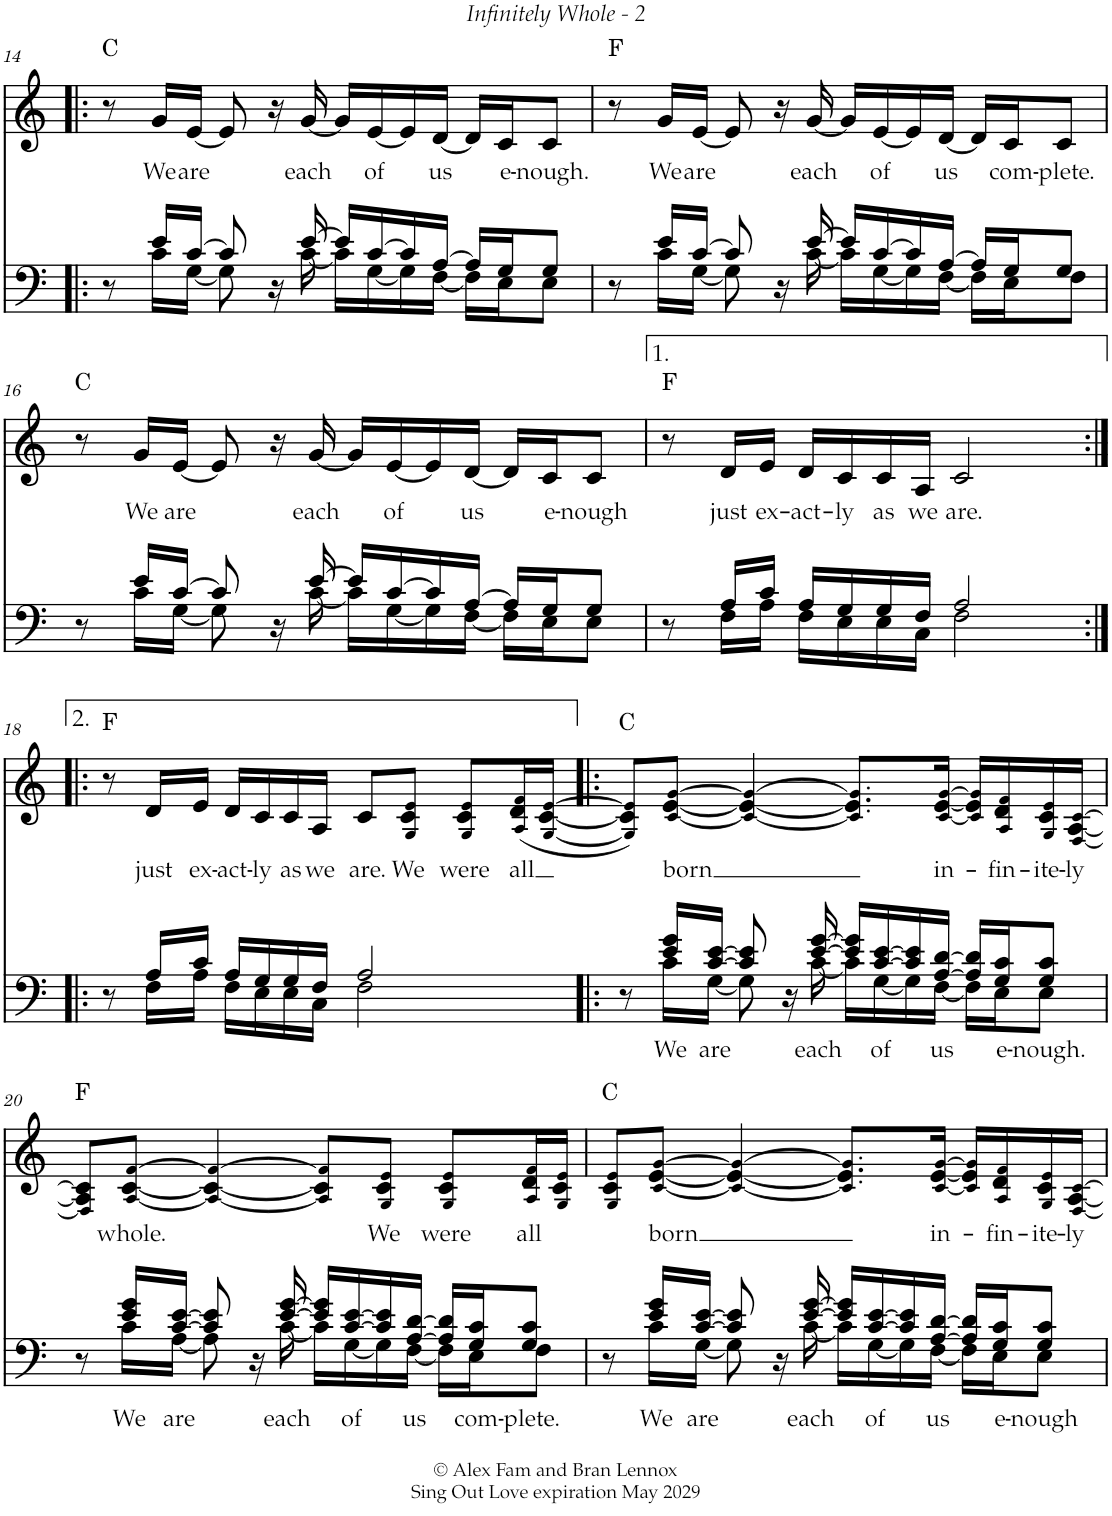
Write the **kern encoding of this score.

**kern	**text	**kern	**text	**harte
*part2	*part2	*part1	*part1	*part1
*staff2	*staff2	*staff1	*staff1	*
*I"Violoncello	*	*I"Oboe	*	*
*I'Vc	*	*I'Ob	*	*
!!LO:PB:g=z
*clefF4	*	*clefG2	*	*
*k[]	*	*k[]	*	*
*M4/4	*	*M4/4	*	*
=14!|:	=14!|:	=14!|:	=14!|:	=14!|:
*^	*	*	*	*
8r	8ryy	.	8r	.	C:maj
!	!	!	!	!LO:LY:b	!
16e/LL	16c\LL	.	16g/LL	We	.
!	!	!	!	!LO:LY:b	!
[16c/JJ	[16G\JJ	.	[16e/JJ	are	.
8c/]	8G\]	.	8e/]	.	.
16r	16ryy	.	16r	.	.
!	!	!	!	!LO:LY:b	!
[16e/	[16c\	.	[16g/	each	.
16e/LL]	16c\LL]	.	16g/LL]	.	.
!	!	!	!	!LO:LY:b	!
[16c/	[16G\	.	[16e/	of	.
16c/]	16G\]	.	16e/]	.	.
!	!	!	!	!LO:LY:b	!
[16A/JJ	[16F\JJ	.	[16d/JJ	us	.
16A/LL]	16F\LL]	.	16d/LL]	.	.
!	!	!	!	!LO:LY:b	!
16G/J	16E\J	.	16c/J	e-	.
!	!	!	!	!LO:LY:b	!
8G/J	8E\J	.	8c/J	-nough.	.
=15	=15	=15	=15	=15	=15
8r	8ryy	.	8r	.	F:maj
!	!	!	!	!LO:LY:b	!
16e/LL	16c\LL	.	16g/LL	We	.
!	!	!	!	!LO:LY:b	!
[16c/JJ	[16G\JJ	.	[16e/JJ	are	.
8c/]	8G\]	.	8e/]	.	.
16r	16ryy	.	16r	.	.
!	!	!	!	!LO:LY:b	!
[16e/	[16c\	.	[16g/	each	.
16e/LL]	16c\LL]	.	16g/LL]	.	.
!	!	!	!	!LO:LY:b	!
[16c/	[16G\	.	[16e/	of	.
16c/]	16G\]	.	16e/]	.	.
!	!	!	!	!LO:LY:b	!
[16A/JJ	[16F\JJ	.	[16d/JJ	us	.
16A/LL]	16F\LL]	.	16d/LL]	.	.
!	!	!	!	!LO:LY:b	!
16G/J	16E\J	.	16c/J	com-	.
!	!	!	!	!LO:LY:b	!
8G/J	8F\J	.	8c/J	-plete.	.
!!LO:LB:g=z
=16	=16	=16	=16	=16	=16
8r	8ryy	.	8r	.	C:maj
!	!	!	!	!LO:LY:b	!
16e/LL	16c\LL	.	16g/LL	We	.
!	!	!	!	!LO:LY:b	!
[16c/JJ	[16G\JJ	.	[16e/JJ	are	.
8c/]	8G\]	.	8e/]	.	.
16r	16ryy	.	16r	.	.
!	!	!	!	!LO:LY:b	!
[16e/	[16c\	.	[16g/	each	.
16e/LL]	16c\LL]	.	16g/LL]	.	.
!	!	!	!	!LO:LY:b	!
[16c/	[16G\	.	[16e/	of	.
16c/]	16G\]	.	16e/]	.	.
!	!	!	!	!LO:LY:b	!
[16A/JJ	[16F\JJ	.	[16d/JJ	us	.
16A/LL]	16F\LL]	.	16d/LL]	.	.
!	!	!	!	!LO:LY:b	!
16G/J	16E\J	.	16c/J	e-	.
!	!	!	!	!LO:LY:b	!
8G/J	8E\J	.	8c/J	-nough	.
=17	=17	=17	=17	=17	=17
8r	8ryy	.	8r	.	F:maj
!	!	!	!	!LO:LY:b	!
16A/LL	16F\LL	.	16d/LL	just	.
!	!	!	!	!LO:LY:b	!
16c/JJ	16A\JJ	.	16e/JJ	ex-	.
!	!	!	!	!LO:LY:b	!
16A/LL	16F\LL	.	16d/LL	-act-	.
!	!	!	!	!LO:LY:b	!
16G/	16E\	.	16c/	-ly	.
!	!	!	!	!LO:LY:b	!
16G/	16E\	.	16c/	as	.
!	!	!	!	!LO:LY:b	!
16F/JJ	16C\JJ	.	16A/JJ	we	.
!	!	!	!	!LO:LY:b	!
2A/	2F\	.	2c/	are.	.
!!LO:LB:g=z
=18:|!|:	=18:|!|:	=18:|!|:	=18:|!|:	=18:|!|:	=18:|!|:
8r	8ryy	.	8r	.	F:maj
!	!	!	!	!LO:LY:b	!
16A/LL	16F\LL	.	16d/LL	just	.
!	!	!	!	!LO:LY:b	!
16c/JJ	16A\JJ	.	16e/JJ	ex-	.
!	!	!	!	!LO:LY:b	!
16A/LL	16F\LL	.	16d/LL	-act-	.
!	!	!	!	!LO:LY:b	!
16G/	16E\	.	16c/	-ly	.
!	!	!	!	!LO:LY:b	!
16G/	16E\	.	16c/	as	.
!	!	!	!	!LO:LY:b	!
16F/JJ	16C\JJ	.	16A/JJ	we	.
!	!	!	!	!LO:LY:b	!
2A/	2F\	.	8c/L	are.	.
!	!	!	!	!LO:LY:b	!
.	.	.	8G!/ 8c/ 8e!/J	We	.
!	!	!	!	!LO:LY:b	!
.	.	.	8G!/ 8c/ 8e!/L	were	.
!	!	!	!	!LO:LY:b	!
.	.	.	(16A!/ 16d/ 16f!/L	all	.
.	.	.	[16G!/ [16c/ [16e!/JJ	.	.
=19!|:	=19!|:	=19!|:	=19!|:	=19!|:	=19!|:
8r	8ryy	.	8G!/] 8c/] 8e!/]L)	.	C:maj
!	!	!LO:LY:b	!	!LO:LY:b	!
16e/ 16g/LL	16c\LL	We	[8c!/ [8e/ [8g!/J	born	.
!	!	!LO:LY:b	!	!	!
[16c/ [16e/JJ	[16G\JJ	are	.	.	.
8c/] 8e/]	8G\]	.	4c!/_ 4e/_ 4g!/_	.	.
16r	16ryy	.	.	.	.
!	!	!LO:LY:b	!	!	!
[16e/ [16g/	[16c\	each	.	.	.
16e/] 16g/]LL	16c\LL]	.	8.c!/] 8.e/] 8.g!/]L	.	.
!	!	!LO:LY:b	!	!	!
[16c/ [16e/	[16G\	of	.	.	.
16c/] 16e/]	16G\]	.	.	.	.
!	!	!LO:LY:b	!	!LO:LY:b	!
[16A/ [16d/JJ	[16F\JJ	us	[16c!/ [16e/ [16g!/Jk	in-	.
16A/] 16d/]LL	16F\LL]	.	16c!/] 16e/] 16g!/]LL	.	.
!	!	!LO:LY:b	!	!LO:LY:b	!
16G/ 16c/J	16E\J	e-	16A!/ 16d/ 16f!/	-fin-	.
!	!	!LO:LY:b	!	!LO:LY:b	!
8G/ 8c/J	8E\J	-nough.	16G!/ 16c/ 16e!/	-ite-	.
!	!	!	!	!LO:LY:b	!
.	.	.	[16F!/ [16A/ [16c!/JJ	-ly	.
!!LO:LB:g=z
=20	=20	=20	=20	=20	=20
8r	8ryy	.	8F!/] 8A/] 8c/]L	.	F:maj
!	!	!LO:LY:b	!	!LO:LY:b	!
16e/ 16g/LL	16c\LL	We	[8A!/ [8c/ [8f!/J	whole.	.
!	!	!LO:LY:b	!	!	!
[16c/ [16e/JJ	[16A\JJ	are	.	.	.
8c/] 8e/]	8A\]	.	4A!/_ 4c/_ 4f!/_	.	.
16r	16ryy	.	.	.	.
!	!	!LO:LY:b	!	!	!
[16e/ [16g/	[16c\	each	.	.	.
16e/] 16g/]LL	16c\LL]	.	8A!/] 8c/] 8f!/]L	.	.
!	!	!LO:LY:b	!	!	!
[16c/ [16e/	[16G\	of	.	.	.
!	!	!	!	!LO:LY:b	!
16c/] 16e/]	16G\]	.	8G!/ 8c/ 8e!/J	We	.
!	!	!LO:LY:b	!	!	!
[16A/ [16d/JJ	[16F\JJ	us	.	.	.
!	!	!	!	!LO:LY:b	!
16A/] 16d/]LL	16F\LL]	.	8G!/ 8c/ 8e!/L	were	.
!	!	!LO:LY:b	!	!	!
16G/ 16c/J	16E\J	com-	.	.	.
!	!	!LO:LY:b	!	!LO:LY:b	!
8G/ 8c/J	8F\J	-plete.	16A!/ 16d/ 16f!/L	all	.
.	.	.	16G!/ 16c/ 16e!/JJ	.	.
=21	=21	=21	=21	=21	=21
8r	8ryy	.	8G!/ 8c/ 8e!/L	.	C:maj
!	!	!LO:LY:b	!	!LO:LY:b	!
16e/ 16g/LL	16c\LL	We	[8c!/ [8e/ [8g!/J	born	.
!	!	!LO:LY:b	!	!	!
[16c/ [16e/JJ	[16G\JJ	are	.	.	.
8c/] 8e/]	8G\]	.	4c!/_ 4e/_ 4g!/_	.	.
16r	16ryy	.	.	.	.
!	!	!LO:LY:b	!	!	!
[16e/ [16g/	[16c\	each	.	.	.
16e/] 16g/]LL	16c\LL]	.	8.c!/] 8.e/] 8.g!/]L	.	.
!	!	!LO:LY:b	!	!	!
[16c/ [16e/	[16G\	of	.	.	.
16c/] 16e/]	16G\]	.	.	.	.
!	!	!LO:LY:b	!	!LO:LY:b	!
[16A/ [16d/JJ	[16F\JJ	us	[16c!/ [16e/ [16g!/Jk	in-	.
16A/] 16d/]LL	16F\LL]	.	16c!/] 16e/] 16g!/]LL	.	.
!	!	!LO:LY:b	!	!LO:LY:b	!
16G/ 16c/J	16E\J	e-	16A!/ 16d/ 16f!/	-fin-	.
!	!	!LO:LY:b	!	!LO:LY:b	!
8G/ 8c/J	8E\J	-nough	16G!/ 16c/ 16e!/	-ite-	.
!	!	!	!	!LO:LY:b	!
.	.	.	[16F!/ [16A/ [16c!/JJ	-ly	.
*v	*v	*	*	*	*
=	=	=	=	=
*-	*-	*-	*-	*-
